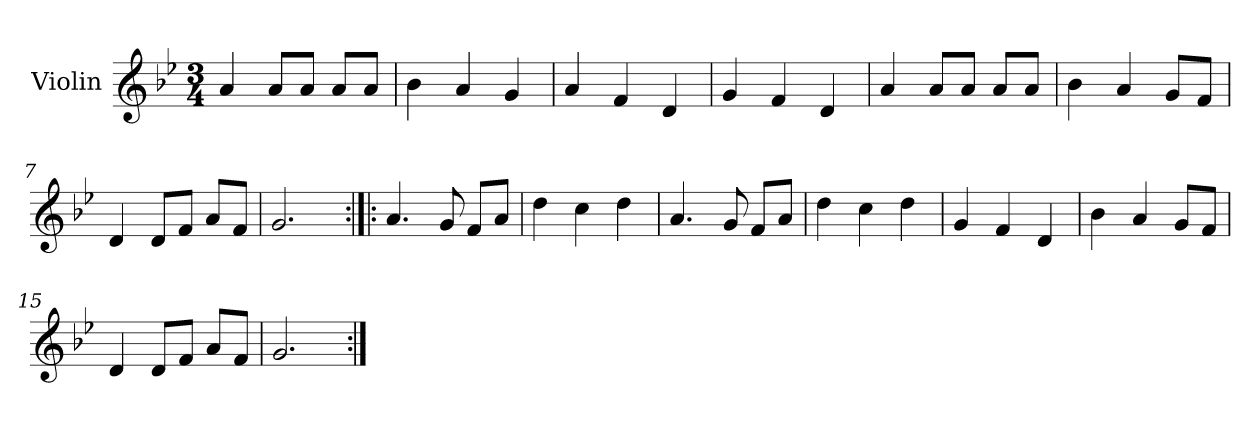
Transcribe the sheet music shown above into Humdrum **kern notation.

**kern
*part1
*staff1
*I"Violin
*I'Vln.
*clefG2
*k[b-e-]
*M3/4
=1
4a/
8a/L
8a/J
8a/L
8a/J
=2
4b-\
4a/
4g/
=3
4a/
4f/
4d/
=4
4g/
4f/
4d/
=5
4a/
8a/L
8a/J
8a/L
8a/J
=6
4b-\
4a/
8g/L
8f/J
=7
4d/
8d/L
8f/J
8a/L
8f/J
=8
2.g/
!!LO:LB:g=z
=9:|!|:
4.a/
8g/
8f/L
8a/J
=10
4dd\
4cc\
4dd\
=11
4.a/
8g/
8f/L
8a/J
=12
4dd\
4cc\
4dd\
=13
4g/
4f/
4d/
=14
4b-\
4a/
8g/L
8f/J
=15
4d/
8d/L
8f/J
8a/L
8f/J
=16
2.g/
=:|!
*-
